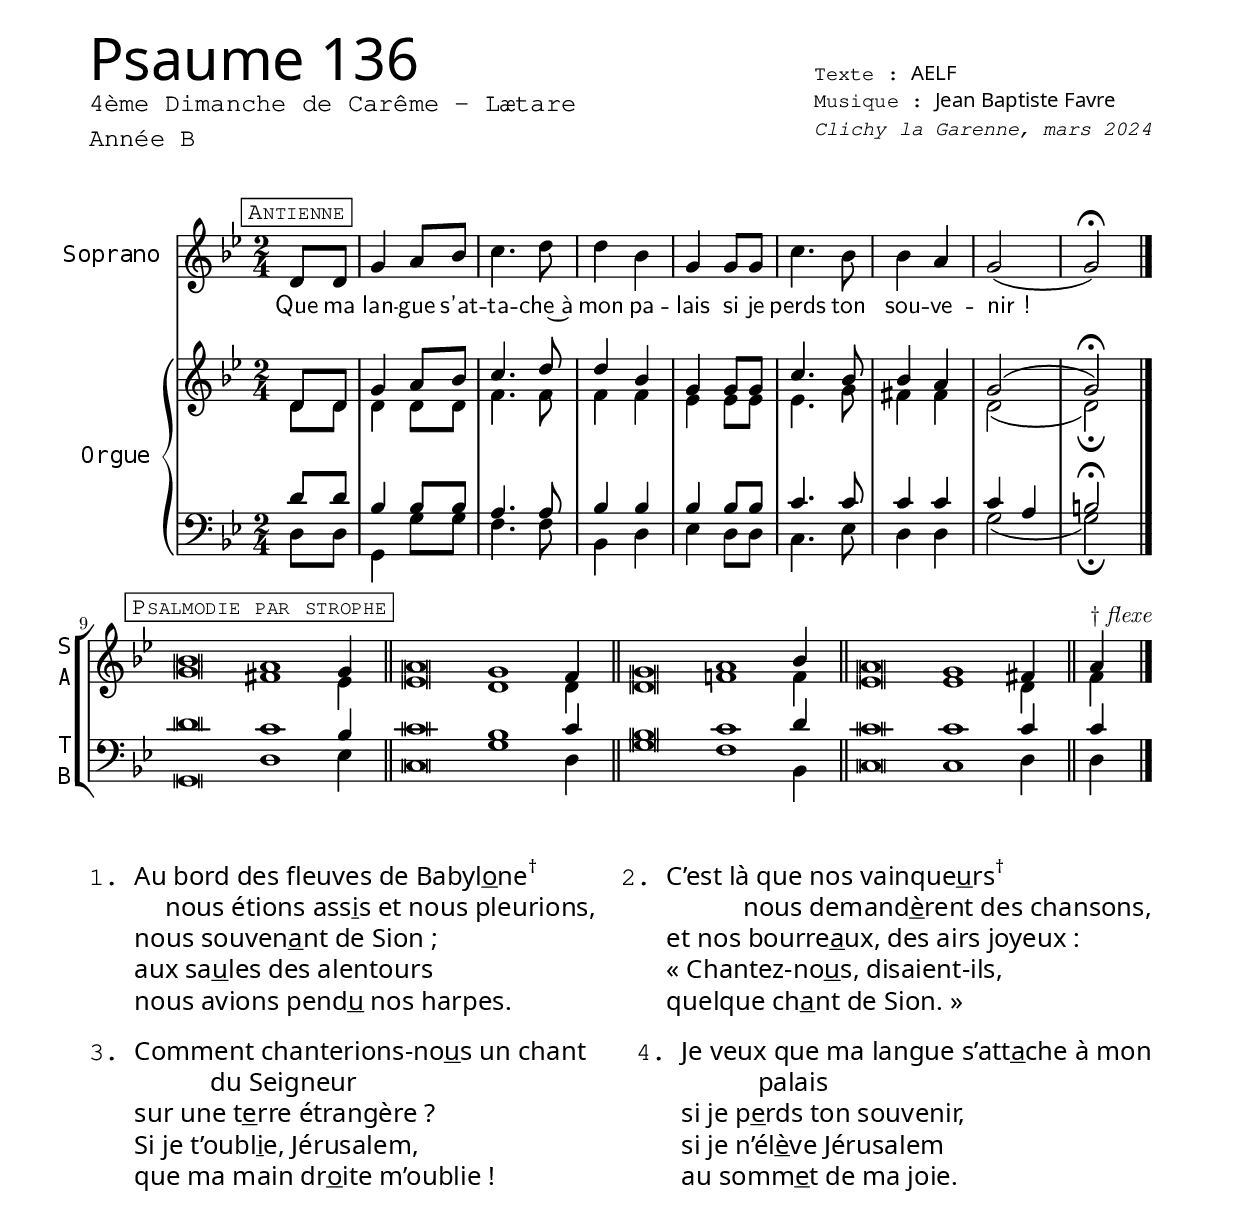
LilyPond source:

\version "2.24.1"
\language "english"
\include "../libs/commonFunctions.ily"

tempoVerseRallentando = {
  \set Score.tempoHideNote = ##t
  \tempo 4=60
}
tempoVerseAcelerando = {
  \set Score.tempoHideNote = ##t
  \tempo 2=120
}

scoreHeader = \header {
  title = "Psaume 136"
  subtitle = \markup { \column { "4ème Dimanche de Carême - Lætare" "Année B" }}
  composer = "Jean Baptiste Favre"
  poet = "AELF"
  date = "Clichy la Garenne, mars 2024"
}

global = {
  \key g \minor
  \time 2/4
}

%%%%%%%%%%%%%%%%%%%%%%%%%%%%%%
%%%%%%%%%% Antiphon %%%%%%%%%%
%%%%%%%%%%%%%%%%%%%%%%%%%%%%%%

antiphonRythm = {
  \markCustom "Antienne"
 \partial 4 s4 s2*8 \bar "|." \break
}
antiphonMusicSoprano = \relative c' {
  d8 d g4 a8 bf c4. d8 d4 bf g4
  g8 g c4. bf8 bf4 a g2 (g)
  }

antiphonMusicAlto = \relative c' {
  d8 d d4 d8 d f4. f8 f4 f ef
  ef8 ef ef4. g8 fs4 fs d2 (d)
  }

antiphonMusicTenor =  \relative c' {
  d8 d bf4 bf8 bf a4. a8 bf4 bf bf
  bf8 bf c4. c8 c4 c c a b2
  }

antiphonMusicBass =  \relative c {
  d8 d g,4 g'8 g f4. f8 bf,4 d ef
  d8 d  c4. ef8 d4 d g2 (g)
  }

antiphonLyrics = \lyricmode {
  Que ma lan -- gue s’at -- ta -- che~à mon pa -- lais
  si je perds ton sou -- ve -- nir&nbsp;!
  }

antiphonLyricsSoprano = \antiphonLyrics
antiphonLyricsAlto = \antiphonLyrics
antiphonLyricsTenor = \antiphonLyrics
antiphonLyricsBass = \antiphonLyrics

%%%%%%%%%%%%%%%%%%%%%%%%%%%%%%%%%%%%%%%%%%%%%%
%%%%%%%%%%          Verses          %%%%%%%%%%
%%%%%%%%%%%%%%%%%%%%%%%%%%%%%%%%%%%%%%%%%%%%%%
verseStropheRythm = {
}
verseRythm = {
  \accidentalStyle forget
  \once \override Score.RehearsalMark.break-align-symbols = #'(clef)
  \markCustom "Psalmodie par strophe" \cadenzaOn
  \tempoVerseAcelerando s\breve s1 \tempoVerseRallentando s4 \bar "||"
  \tempoVerseAcelerando s\breve s1 \tempoVerseRallentando s4 \bar "||"
  \tempoVerseAcelerando s\breve s1 \tempoVerseRallentando s4 \bar "||"
  \tempoVerseAcelerando s\breve s1 \tempoVerseRallentando s4 \bar "||"
  s4 \bar "|."
}
verseStropheMusicSoprano = \relative c'' {
  bf\breve a1 g4
  a\breve g1 fs4
  g\breve a1 bf4
  a\breve g1 fs4
  a4^\markup { &dagger; \italic flexe}
  }
verseMusicSoprano = \relative c'' {
  }
verseStropheMusicAlto = \relative c'' {
  g\breve fs1 ef4
  ef\breve d1 d4
  d\breve f1 f4
  ef\breve ef1 d4
  fs4
  }
verseMusicAlto = \relative c'' {
  }

verseStropheMusicTenor = \relative c' {
  d\breve c1 bf4
  c\breve bf1 c4
  bf\breve c1 d4
  c\breve c1 c4
  c4
  }
verseMusicTenor = \relative c' {
  }

verseStropheMusicBass = \relative c {
  g\breve d'1 ef4
  c\breve g'1 d4
  g\breve f1 bf,4
  c\breve c1 d4
  d4
  }
verseMusicBass = \relative c' {
  }

verseLyrics = \markuplist {
  \override #'(font-family . sans)
  \override #'(font-size . 1)
  \fill-line {
    \left-column {
      \left-column{
        \concat { \typewriter "1. " "Au bord des fleuves de Babyl" \underline o "ne" \super &dagger;}
        \concat { \typewriter "     " "nous étions ass" \underline i "s et nous pleurions,"}
        \concat { \typewriter "   " "nous souven" \underline a "nt de Sion ;"}
        \concat { \typewriter "   " "aux sa" \underline u "les des alentours"}
        \concat { \typewriter "   " "nous avions pend" \underline u " nos harpes."}
      }
    }
    \left-column{
      \left-column {
        \concat { \typewriter "2. " "C’est là que nos vainque" \underline u "rs" \super &dagger;}
        \concat { \typewriter "        " "nous demand" \underline è "rent des chansons,"}
        \concat { \typewriter "   " "et nos bourre" \underline a "ux, des airs joyeux :"}
        \concat { \typewriter "   " "« Chantez-no" \underline u "s, disaient-ils,"}
        \concat { \typewriter "   " "quelque ch" \underline a "nt de Sion. »"}
      }
    }
  }
  \vspace #0.8
  \override #'(font-family . sans)
  \override #'(font-size . 1)
  \fill-line {
    \left-column {
      \left-column {
        \concat { \typewriter "3. " "Comment chanterions-no" \underline u "s un chant"}
        \concat { \typewriter "        " "du Seigneur"}
        \concat { \typewriter "   " "sur une t" \underline e "rre étrangère ?"}
        \concat { \typewriter "   " "Si je t’oubl" \underline i "e, Jérusalem,"}
        \concat { \typewriter "   " "que ma main dr" \underline o "ite m’oublie !"}
      }
    }
    \left-column{
      \left-column {
        \concat { \typewriter "4. " "Je veux que ma langue s’att" \underline a "che à mon"}
        \concat { \typewriter "        " "palais"}
        \concat { \typewriter "   " "si je p" \underline e "rds ton souvenir,"}
        \concat { \typewriter "   " "si je n’él" \underline è "ve Jérusalem"}
        \concat { \typewriter "   " "au somm" \underline e "t de ma joie."}
      }
    }
  }
}
%%%%%%%%%%%%%%%%%%%%%%%%%%%%%%%%%%%%%%%%%%%%%%%%%%%%%%%%%%%%%%%%%%%%%
%%%%%%%%%%%%%%%%%%%          Draw score          %%%%%%%%%%%%%%%%%%%%
%%%%%%%%%%%%%%%%%%%%%%%%%%%%%%%%%%%%%%%%%%%%%%%%%%%%%%%%%%%%%%%%%%%%%
% Load Piano settings & layout
partition = {
  <<
    % Antienne à 4 voix mixtes
    %\include "../libs/layouts/commonAntiphonFourVoices.ily"
    \new ChoirStaff = "Antophon4Voices" <<
      \new Staff = "AntiphonSopranoStaff" <<
        \once \override Staff.VerticalAxisGroup.remove-first = ##t
        \set Staff.instrumentName = "Soprano"
        \clef "treble"
        \new Dynamics \antiphonRythm
        \new Voice = "antiphonSoprano" { \global \antiphonMusicSoprano\fermata}
        \new Lyrics \lyricsto "antiphonSoprano" { \antiphonLyricsSoprano }
      >>
    >>
    \new PianoStaff
    <<
      \set PianoStaff.instrumentName = #"Orgue"
      \new Staff <<
        \set Staff.printPartCombineTexts = ##f
        \once \override Staff.VerticalAxisGroup.remove-first = ##t
        \clef treble
        \new Voice = "soprani" {\global \voiceOne \antiphonMusicSoprano\fermata }
        \new Voice = "alti" {\global \voiceTwo \antiphonMusicAlto\fermata }
      >>
      \new Staff <<
        \set Staff.printPartCombineTexts = ##f
        \once \override Staff.VerticalAxisGroup.remove-first = ##t
        \clef bass
        \new Voice = "tenors" {\global \voiceThree \antiphonMusicTenor\fermata }
        \new Voice = "bass" {\global \voiceFour \antiphonMusicBass\fermata }
      >>
    >>
    \new ChoirStaff = "versePsalmody"
    <<
      \new Staff = "verseSopranoAlto" <<
        \set Staff.shortInstrumentName = \markup { \right-column { "S" "A" } }
        \once \override Staff.VerticalAxisGroup.remove-first = ##t
        \global
        \clef treble
        \new Dynamics {\silence \antiphonMusicSoprano \verseStropheRythm \verseRythm}
        \new Voice = "verseSoprano" << \voiceOne {\silence \antiphonMusicSoprano \cadenzaOn \verseStropheMusicSoprano \verseMusicSoprano } >>
        \new Voice = "verseAlto" << \voiceTwo {\silence \antiphonMusicSoprano \cadenzaOn \verseStropheMusicAlto \verseMusicAlto } >>
      >>
      \new Staff = "verseTenorBass" <<
        \set Staff.shortInstrumentName = \markup { \right-column { "T" "B" } }
        \once \override Staff.VerticalAxisGroup.remove-first = ##t
        \global
        \clef bass
        \new Dynamics {\silence \antiphonMusicSoprano \verseStropheRythm \verseRythm}
        \new Voice = "verseTenor" << \voiceOne {\silence \antiphonMusicSoprano \cadenzaOn \verseStropheMusicTenor \verseMusicTenor } >>
        \new Voice = "verseBass" << \voiceTwo {\silence \antiphonMusicSoprano \cadenzaOn \verseStropheMusicBass \verseMusicBass } >>
      >>
    >>
  >>
}
%%%%%%%%%%%%% PARTITION VISUELLE %%%%%%%%%%%%%
% PDF output
\paper {
  top-margin = 1.5\cm
  bottom-margin = 1.5\cm
  left-margin = 1.5\cm
  right-margin = 1.5\cm
  markup-system-spacing = #'((basic-distance . 10)
     (minimum-distance . 10)
     (padding . 5)
     (stretchability . 5))
  #(define fonts
    (set-global-fonts
     #:music "emmentaler"
     #:brace "emmentaler"
     #:roman "Latin Modern Roman"
     #:sans "Cantarell"
  ))
  #(include-special-characters)
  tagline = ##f
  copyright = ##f
  scoreTitleMarkup = \markup \columns {
    \fill-line {
      \column {
        \line {
          \left-column {
            \fontsize #8 \sans \fromproperty #'header:title
            \fontsize #1 \typewriter \fromproperty #'header:subtitle
          }
        }
      }
      \column {
        \line {
          \fontsize #-1
          \left-column {
            \line { \concat { \typewriter "Texte&nbsp;: " \sans \fromproperty #'header:poet \bold " " } }
            \line { \concat { \typewriter "Musique&nbsp;: " \sans \fromproperty #'header:composer \bold " " } }
            \typewriter \italic \fromproperty #'header:date
          }
        }
      }
    }
  }
}

\score {
  \partition
  \layout {
      ragged-last = ##f
      \context {
          \Staff
          \RemoveEmptyStaves
          \override NoteHead.style = #'altdefault
          \override InstrumentName.font-name = #"Monospace Regular"
      }
      \context {
          \PianoStaff
          \RemoveEmptyStaves
          \override NoteHead.style = #'altdefault
          \override InstrumentName.font-name = #"Monospace Regular"
      }
      \context {
          \ChoirStaff
          \RemoveEmptyStaves
          \override NoteHead.style = #'altdefault
          \override InstrumentName.font-name = #"Monospace Regular"
      }
      \override LyricText.font-name = #"Latin Modern Sans"
      \override Score.RehearsalMark.font-family = #'typewriter
  }
  \scoreHeader
}
\verseLyrics